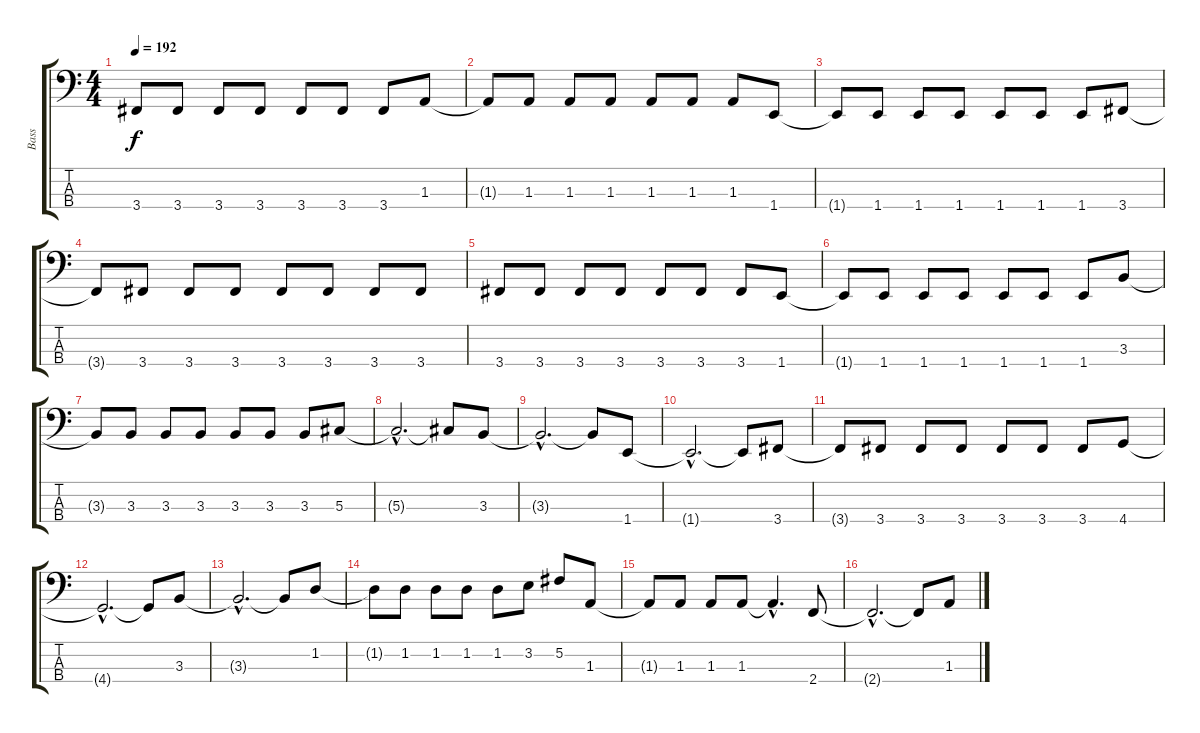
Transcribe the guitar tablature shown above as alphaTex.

\track ("Bass" "Bass") {instrument electricbassfinger}
\staff {score tabs}
\tuning (Gb2 Db2 Ab1 Eb1) {hide}
\ts (4 4)
\tempo 192
\clef f4
\ks c
3.4.8{dy f} 3.4.8 3.4.8 3.4.8 3.4.8 3.4.8 3.4.8 1.3.8 |
1.3{t}.8 1.3.8 1.3.8 1.3.8 1.3.8 1.3.8 1.3.8 1.4.8 |
1.4{t}.8 1.4.8 1.4.8 1.4.8 1.4.8 1.4.8 1.4.8 3.4.8 |
3.4{t}.8 3.4.8 3.4.8 3.4.8 3.4.8 3.4.8 3.4.8 3.4.8 |
3.4.8 3.4.8 3.4.8 3.4.8 3.4.8 3.4.8 3.4.8 1.4.8 |
1.4{t}.8 1.4.8 1.4.8 1.4.8 1.4.8 1.4.8 1.4.8 3.3.8 |
3.3{t}.8 3.3.8 3.3.8 3.3.8 3.3.8 3.3.8 3.3.8 5.3.8 |
5.3{hac t}.2{d} 5.3{t}.8 3.3.8 |
3.3{hac t}.2{d} 3.3{t}.8 1.4.8 |
1.4{hac t}.2{d} 1.4{t}.8 3.4.8 |
3.4{t}.8 3.4.8 3.4.8 3.4.8 3.4.8 3.4.8 3.4.8 4.4.8 |
4.4{hac t}.2{d} 4.4{t}.8 3.3.8 |
3.3{hac t}.2{d} 3.3{t}.8 1.2.8 |
1.2{t}.8 1.2.8 1.2.8 1.2.8 1.2.8 3.2.8 5.2.8 1.3.8 |
1.3{t}.8 1.3.8 1.3.8 1.3.8 1.3{hac t}.4{d} 2.4.8 |
2.4{hac t}.2{d} 2.4{t}.8 1.3.8
